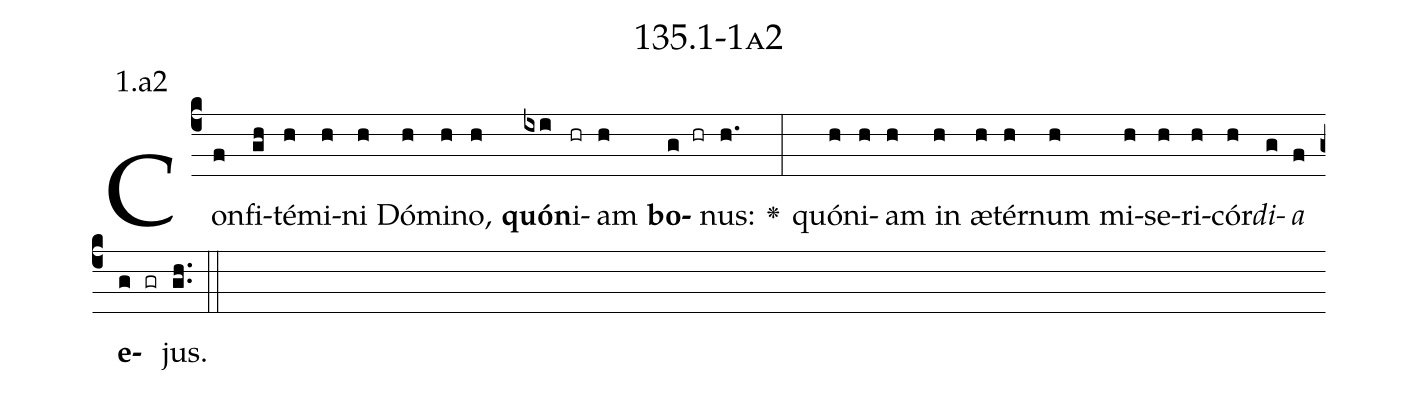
name: 135.1-1a2;
annotation: 1.a2;
%%
(c4)Con(f)fi(gh)té(h)mi(h)ni(h) Dó(h)mi(h)no,(h) <b>quón</b>(ixi)i(hr)am(h) <b>bo</b>(g hr)nus:(h.) <v>\greheightstar</v>(:) quón(h)i(h)am(h) in(h) æ(h)tér(h)num(h) mi(h)se(h)ri(h)cór(h)<i>di</i>(g)<i>a</i>(f) <b>e</b>(g gr)jus.(gh..) (::)


%E(h) u(h) o(g) u(f) a(g) e.(gh..) (::)
